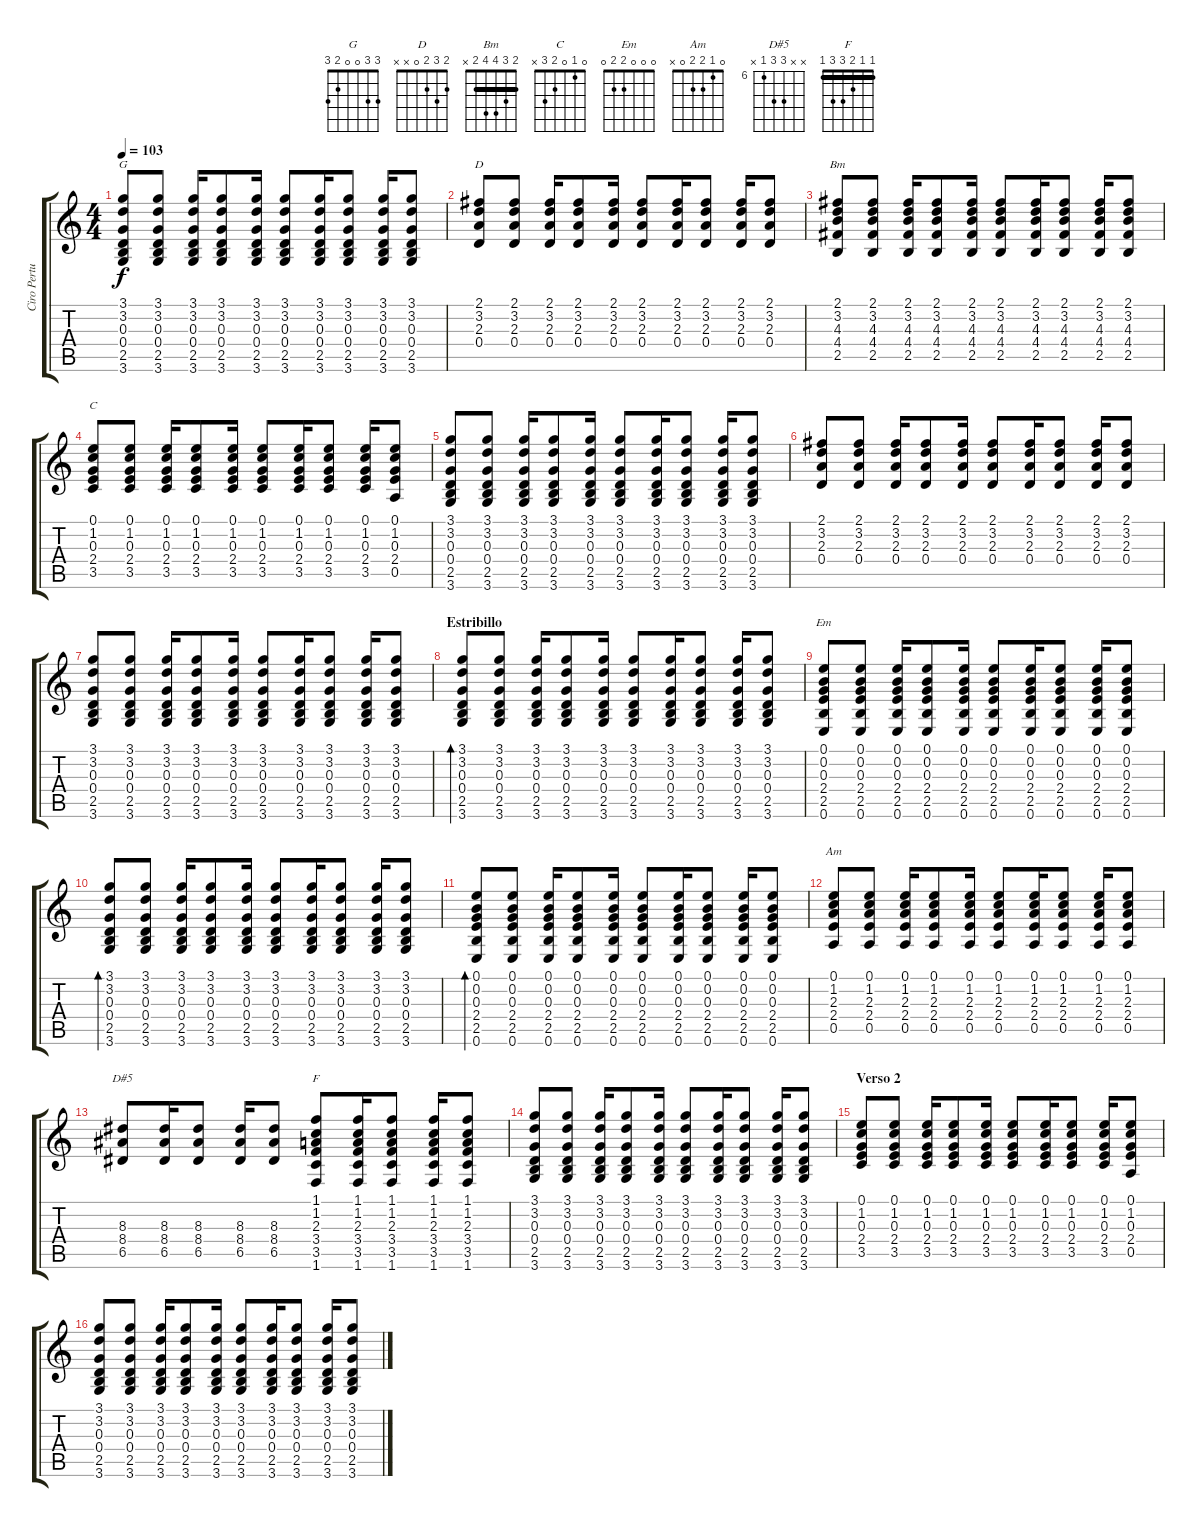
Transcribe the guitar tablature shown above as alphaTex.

\track ("Ciro Pertusi (Guitarra)" "Ciro Pertu") {instrument distortionguitar}
\staff {score tabs}
\tuning (E4 B3 G3 D3 A2 E2) {hide}
\chord ("G" 3 3 0 0 2 3)
\chord ("D" 2 3 2 0 x x)
\chord ("Bm" 2 3 4 4 2 x) {barre 2}
\chord ("C" 0 1 0 2 3 x)
\chord ("Em" 0 0 0 2 2 0)
\chord ("Am" 0 1 2 2 0 x)
\chord ("D#5" x x 8 8 6 x) {firstfret 6}
\chord ("F" 1 1 2 3 3 1) {barre 1}
\ts (4 4)
\tempo 103
\clef g2
\ks c
(3.1 3.2 0.3 0.4 2.5 3.6).8{ch "G" dy f} (3.1 3.2 0.3 0.4 2.5 3.6).8 (3.1 3.2 0.3 0.4 2.5 3.6).16 (3.1 3.2 0.3 0.4 2.5 3.6).8 (3.1 3.2 0.3 0.4 2.5 3.6).16 (3.1 3.2 0.3 0.4 2.5 3.6).8 (3.1 3.2 0.3 0.4 2.5 3.6).16 (3.1 3.2 0.3 0.4 2.5 3.6).8 (3.1 3.2 0.3 0.4 2.5 3.6).16 (3.1 3.2 0.3 0.4 2.5 3.6).8 |
(2.1 3.2 2.3 0.4).8{ch "D"} (2.1 3.2 2.3 0.4).8 (2.1 3.2 2.3 0.4).16 (2.1 3.2 2.3 0.4).8 (2.1 3.2 2.3 0.4).16 (2.1 3.2 2.3 0.4).8 (2.1 3.2 2.3 0.4).16 (2.1 3.2 2.3 0.4).8 (2.1 3.2 2.3 0.4).16 (2.1 3.2 2.3 0.4).8 |
(2.1 3.2 4.3 4.4 2.5).8{ch "Bm"} (2.1 3.2 4.3 4.4 2.5).8 (2.1 3.2 4.3 4.4 2.5).16 (2.1 3.2 4.3 4.4 2.5).8 (2.1 3.2 4.3 4.4 2.5).16 (2.1 3.2 4.3 4.4 2.5).8 (2.1 3.2 4.3 4.4 2.5).16 (2.1 3.2 4.3 4.4 2.5).8 (2.1 3.2 4.3 4.4 2.5).16 (2.1 3.2 4.3 4.4 2.5).8 |
(0.1 1.2 0.3 2.4 3.5).8{ch "C"} (0.1 1.2 0.3 2.4 3.5).8 (0.1 1.2 0.3 2.4 3.5).16 (0.1 1.2 0.3 2.4 3.5).8 (0.1 1.2 0.3 2.4 3.5).16 (0.1 1.2 0.3 2.4 3.5).8 (0.1 1.2 0.3 2.4 3.5).16 (0.1 1.2 0.3 2.4 3.5).8 (0.1 1.2 0.3 2.4 3.5).16 (0.1 1.2 0.3 2.4 0.5).8 |
(3.1 3.2 0.3 0.4 2.5 3.6).8 (3.1 3.2 0.3 0.4 2.5 3.6).8 (3.1 3.2 0.3 0.4 2.5 3.6).16 (3.1 3.2 0.3 0.4 2.5 3.6).8 (3.1 3.2 0.3 0.4 2.5 3.6).16 (3.1 3.2 0.3 0.4 2.5 3.6).8 (3.1 3.2 0.3 0.4 2.5 3.6).16 (3.1 3.2 0.3 0.4 2.5 3.6).8 (3.1 3.2 0.3 0.4 2.5 3.6).16 (3.1 3.2 0.3 0.4 2.5 3.6).8 |
(2.1 3.2 2.3 0.4).8 (2.1 3.2 2.3 0.4).8 (2.1 3.2 2.3 0.4).16 (2.1 3.2 2.3 0.4).8 (2.1 3.2 2.3 0.4).16 (2.1 3.2 2.3 0.4).8 (2.1 3.2 2.3 0.4).16 (2.1 3.2 2.3 0.4).8 (2.1 3.2 2.3 0.4).16 (2.1 3.2 2.3 0.4).8 |
(3.1 3.2 0.3 0.4 2.5 3.6).8 (3.1 3.2 0.3 0.4 2.5 3.6).8 (3.1 3.2 0.3 0.4 2.5 3.6).16 (3.1 3.2 0.3 0.4 2.5 3.6).8 (3.1 3.2 0.3 0.4 2.5 3.6).16 (3.1 3.2 0.3 0.4 2.5 3.6).8 (3.1 3.2 0.3 0.4 2.5 3.6).16 (3.1 3.2 0.3 0.4 2.5 3.6).8 (3.1 3.2 0.3 0.4 2.5 3.6).16 (3.1 3.2 0.3 0.4 2.5 3.6).8 |
\section ("" "Estribillo")
(3.1 3.2 0.3 0.4 2.5 3.6).8{bd 120} (3.1 3.2 0.3 0.4 2.5 3.6).8 (3.1 3.2 0.3 0.4 2.5 3.6).16 (3.1 3.2 0.3 0.4 2.5 3.6).8 (3.1 3.2 0.3 0.4 2.5 3.6).16 (3.1 3.2 0.3 0.4 2.5 3.6).8 (3.1 3.2 0.3 0.4 2.5 3.6).16 (3.1 3.2 0.3 0.4 2.5 3.6).8 (3.1 3.2 0.3 0.4 2.5 3.6).16 (3.1 3.2 0.3 0.4 2.5 3.6).8 |
(0.1 0.2 0.3 2.4 2.5 0.6).8{ch "Em"} (0.1 0.2 0.3 2.4 2.5 0.6).8 (0.1 0.2 0.3 2.4 2.5 0.6).16 (0.1 0.2 0.3 2.4 2.5 0.6).8 (0.1 0.2 0.3 2.4 2.5 0.6).16 (0.1 0.2 0.3 2.4 2.5 0.6).8 (0.1 0.2 0.3 2.4 2.5 0.6).16 (0.1 0.2 0.3 2.4 2.5 0.6).8 (0.1 0.2 0.3 2.4 2.5 0.6).16 (0.1 0.2 0.3 2.4 2.5 0.6).8 |
(3.1 3.2 0.3 0.4 2.5 3.6).8{bd 120} (3.1 3.2 0.3 0.4 2.5 3.6).8 (3.1 3.2 0.3 0.4 2.5 3.6).16 (3.1 3.2 0.3 0.4 2.5 3.6).8 (3.1 3.2 0.3 0.4 2.5 3.6).16 (3.1 3.2 0.3 0.4 2.5 3.6).8 (3.1 3.2 0.3 0.4 2.5 3.6).16 (3.1 3.2 0.3 0.4 2.5 3.6).8 (3.1 3.2 0.3 0.4 2.5 3.6).16 (3.1 3.2 0.3 0.4 2.5 3.6).8 |
(0.1 0.2 0.3 2.4 2.5 0.6).8{bd 120} (0.1 0.2 0.3 2.4 2.5 0.6).8 (0.1 0.2 0.3 2.4 2.5 0.6).16 (0.1 0.2 0.3 2.4 2.5 0.6).8 (0.1 0.2 0.3 2.4 2.5 0.6).16 (0.1 0.2 0.3 2.4 2.5 0.6).8 (0.1 0.2 0.3 2.4 2.5 0.6).16 (0.1 0.2 0.3 2.4 2.5 0.6).8 (0.1 0.2 0.3 2.4 2.5 0.6).16 (0.1 0.2 0.3 2.4 2.5 0.6).8 |
(0.1 1.2 2.3 2.4 0.5).8{ch "Am"} (0.1 1.2 2.3 2.4 0.5).8 (0.1 1.2 2.3 2.4 0.5).16 (0.1 1.2 2.3 2.4 0.5).8 (0.1 1.2 2.3 2.4 0.5).16 (0.1 1.2 2.3 2.4 0.5).8 (0.1 1.2 2.3 2.4 0.5).16 (0.1 1.2 2.3 2.4 0.5).8 (0.1 1.2 2.3 2.4 0.5).16 (0.1 1.2 2.3 2.4 0.5).8 |
(8.3 8.4 6.5).8{ch "D#5"} (8.3 8.4 6.5).16 (8.3 8.4 6.5).8 (8.3 8.4 6.5).16 (8.3 8.4 6.5).8 (1.1 1.2 2.3 3.4 3.5 1.6).8{ch "F"} (1.1 1.2 2.3 3.4 3.5 1.6).16 (1.1 1.2 2.3 3.4 3.5 1.6).8 (1.1 1.2 2.3 3.4 3.5 1.6).16 (1.1 1.2 2.3 3.4 3.5 1.6).8 |
(3.1 3.2 0.3 0.4 2.5 3.6).8 (3.1 3.2 0.3 0.4 2.5 3.6).8 (3.1 3.2 0.3 0.4 2.5 3.6).16 (3.1 3.2 0.3 0.4 2.5 3.6).8 (3.1 3.2 0.3 0.4 2.5 3.6).16 (3.1 3.2 0.3 0.4 2.5 3.6).8 (3.1 3.2 0.3 0.4 2.5 3.6).16 (3.1 3.2 0.3 0.4 2.5 3.6).8 (3.1 3.2 0.3 0.4 2.5 3.6).16 (3.1 3.2 0.3 0.4 2.5 3.6).8 |
\section ("" "Verso 2")
(0.1 1.2 0.3 2.4 3.5).8 (0.1 1.2 0.3 2.4 3.5).8 (0.1 1.2 0.3 2.4 3.5).16 (0.1 1.2 0.3 2.4 3.5).8 (0.1 1.2 0.3 2.4 3.5).16 (0.1 1.2 0.3 2.4 3.5).8 (0.1 1.2 0.3 2.4 3.5).16 (0.1 1.2 0.3 2.4 3.5).8 (0.1 1.2 0.3 2.4 3.5).16 (0.1 1.2 0.3 2.4 0.5).8 |
(3.1 3.2 0.3 0.4 2.5 3.6).8 (3.1 3.2 0.3 0.4 2.5 3.6).8 (3.1 3.2 0.3 0.4 2.5 3.6).16 (3.1 3.2 0.3 0.4 2.5 3.6).8 (3.1 3.2 0.3 0.4 2.5 3.6).16 (3.1 3.2 0.3 0.4 2.5 3.6).8 (3.1 3.2 0.3 0.4 2.5 3.6).16 (3.1 3.2 0.3 0.4 2.5 3.6).8 (3.1 3.2 0.3 0.4 2.5 3.6).16 (3.1 3.2 0.3 0.4 2.5 3.6).8
